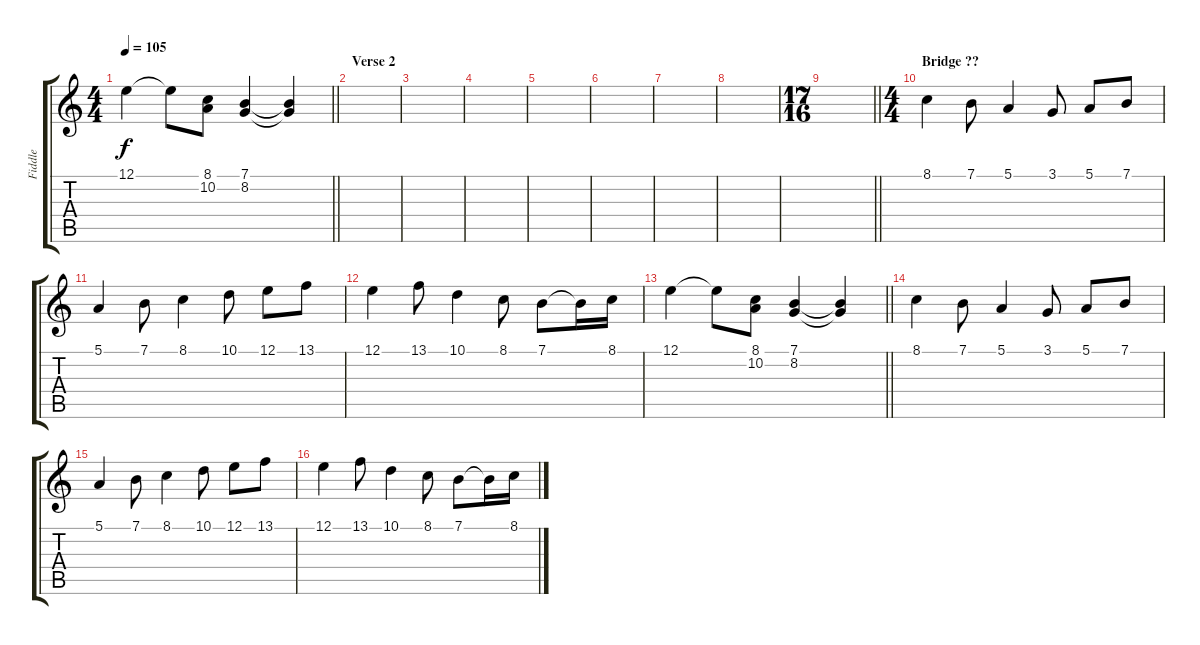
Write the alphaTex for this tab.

\track ("Fiddle" "Fiddle") {instrument violin}
\staff {score tabs}
\tuning (E4 B3 G3 D3 A2 E2) {hide}
\ts (4 4)
\tempo 105
\clef g2
\barLineRight lightlight
\ks c
12.1.4{dy f} 12.1{t}.8 (8.1 10.2).8 (7.1 8.2).4 (7.1{t} 8.2{t}).4 |
\section ("" "Verse 2")
|
|
|
|
|
|
|
\ts (17 16)
\barLineRight lightlight
|
\ts (4 4)
\section ("" "Bridge ??")
8.1.4 7.1.8 5.1.4 3.1.8 5.1.8 7.1.8 |
5.1.4 7.1.8 8.1.4 10.1.8 12.1.8 13.1.8 |
12.1.4 13.1.8 10.1.4 8.1.8 7.1.8 7.1{t}.16 8.1.16 |
\barLineRight lightlight
12.1.4 12.1{t}.8 (8.1 10.2).8 (7.1 8.2).4 (7.1{t} 8.2{t}).4 |
8.1.4 7.1.8 5.1.4 3.1.8 5.1.8 7.1.8 |
5.1.4 7.1.8 8.1.4 10.1.8 12.1.8 13.1.8 |
12.1.4 13.1.8 10.1.4 8.1.8 7.1.8 7.1{t}.16 8.1.16
